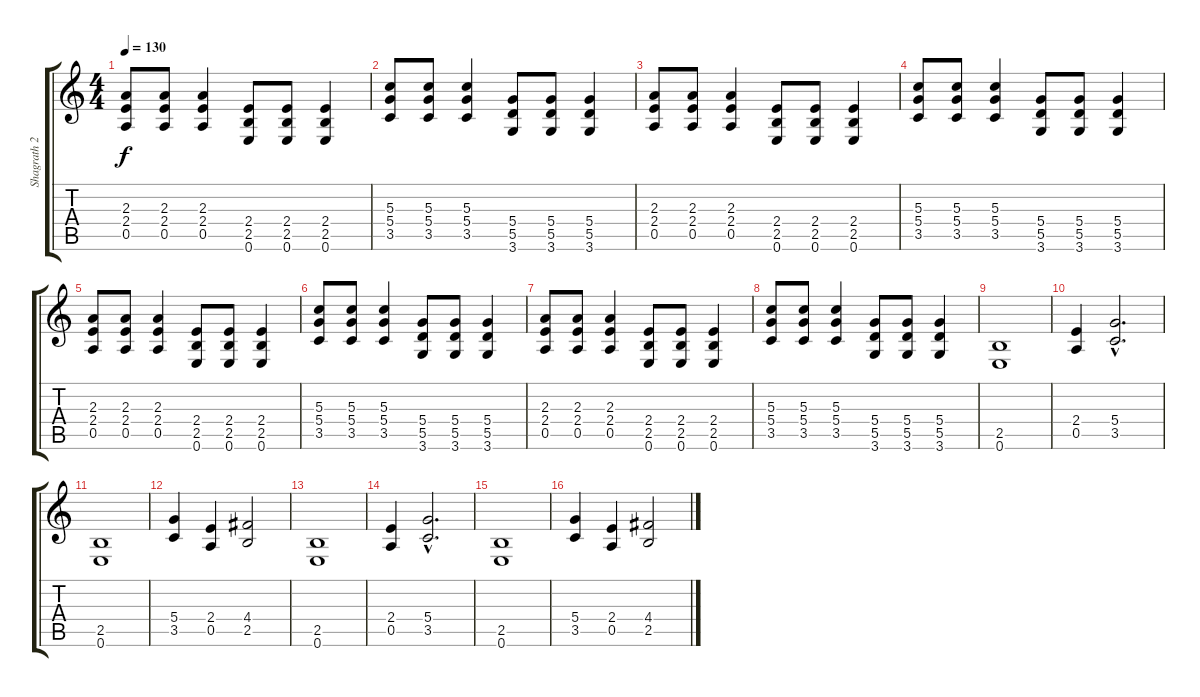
\track ("Shagrath 2" "Shagrath 2") {instrument overdrivenguitar}
\staff {score tabs}
\tuning (E4 B3 G3 D3 A2 E2) {hide}
\ts (4 4)
\tempo 130
\clef g2
\ks c
(2.3 2.4 0.5).8{dy f} (2.3 2.4 0.5).8 (2.3 2.4 0.5).4 (2.4 2.5 0.6).8 (2.4 2.5 0.6).8 (2.4 2.5 0.6).4 |
(5.3 5.4 3.5).8 (5.3 5.4 3.5).8 (5.3 5.4 3.5).4 (5.4 5.5 3.6).8 (5.4 5.5 3.6).8 (5.4 5.5 3.6).4 |
(2.3 2.4 0.5).8 (2.3 2.4 0.5).8 (2.3 2.4 0.5).4 (2.4 2.5 0.6).8 (2.4 2.5 0.6).8 (2.4 2.5 0.6).4 |
(5.3 5.4 3.5).8 (5.3 5.4 3.5).8 (5.3 5.4 3.5).4 (5.4 5.5 3.6).8 (5.4 5.5 3.6).8 (5.4 5.5 3.6).4 |
(2.3 2.4 0.5).8 (2.3 2.4 0.5).8 (2.3 2.4 0.5).4 (2.4 2.5 0.6).8 (2.4 2.5 0.6).8 (2.4 2.5 0.6).4 |
(5.3 5.4 3.5).8 (5.3 5.4 3.5).8 (5.3 5.4 3.5).4 (5.4 5.5 3.6).8 (5.4 5.5 3.6).8 (5.4 5.5 3.6).4 |
(2.3 2.4 0.5).8 (2.3 2.4 0.5).8 (2.3 2.4 0.5).4 (2.4 2.5 0.6).8 (2.4 2.5 0.6).8 (2.4 2.5 0.6).4 |
(5.3 5.4 3.5).8 (5.3 5.4 3.5).8 (5.3 5.4 3.5).4 (5.4 5.5 3.6).8 (5.4 5.5 3.6).8 (5.4 5.5 3.6).4 |
(2.5 0.6).1 |
(2.4 0.5).4 (5.4{hac} 3.5{hac}).2{d} |
(2.5 0.6).1 |
(5.4 3.5).4 (2.4 0.5).4 (4.4 2.5).2 |
(2.5 0.6).1 |
(2.4 0.5).4 (5.4{hac} 3.5{hac}).2{d} |
(2.5 0.6).1 |
(5.4 3.5).4 (2.4 0.5).4 (4.4 2.5).2
